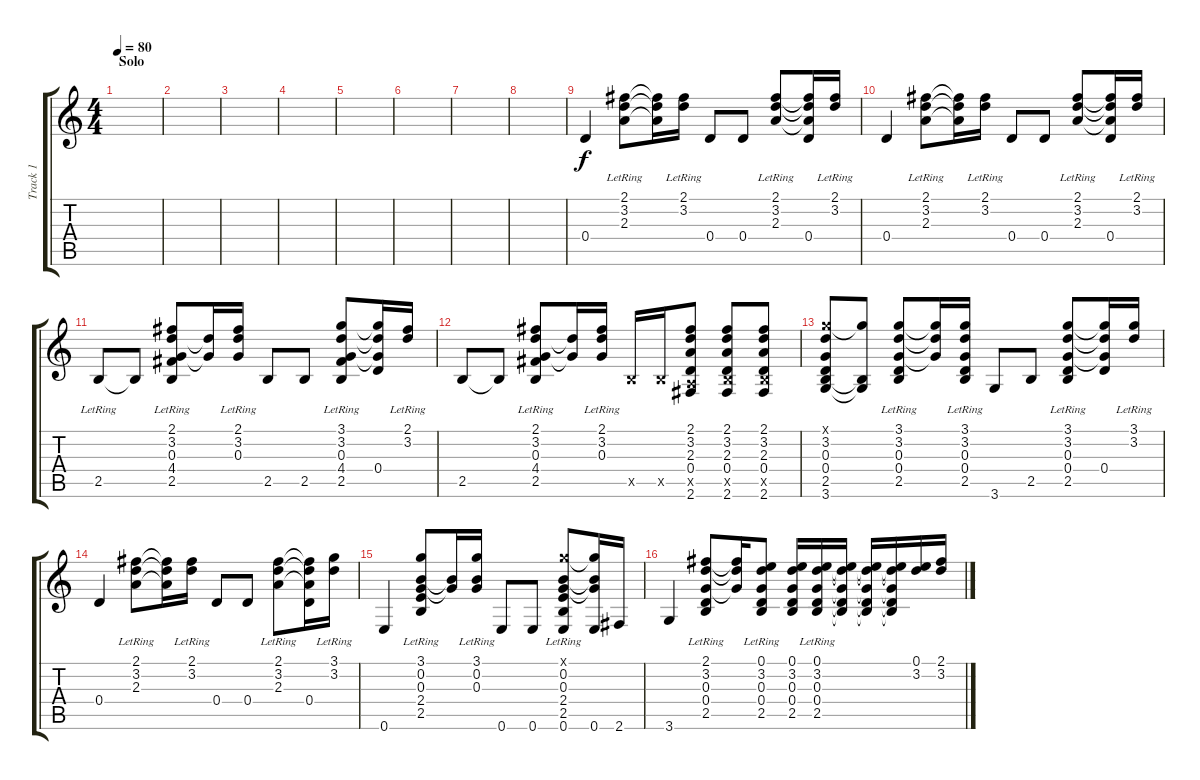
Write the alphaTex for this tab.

\track ("Track 1" "Track 1") {instrument acousticguitarsteel}
\staff {score tabs}
\tuning (E4 B3 G3 D3 A2 E2) {hide}
\ts (4 4)
\section ("" "Solo")
\tempo 80
\clef g2
\ks c
|
|
|
|
|
|
|
|
0.4.4 (2.1{lr} 3.2{lr} 2.3{lr}).8 (2.1{t} 3.2{t} 2.3{t}).16 (2.1{lr} 3.2{lr}).16 0.4.8 0.4.8 (2.1{lr} 3.2{lr} 2.3{lr}).8 (2.1{t} 3.2{t} 2.3{t} 0.4).16 (2.1{lr} 3.2{lr}).16 |
0.4.4 (2.1{lr} 3.2{lr} 2.3{lr}).8 (2.1{t} 3.2{t} 2.3{t}).16 (2.1{lr} 3.2{lr}).16 0.4.8 0.4.8 (2.1{lr} 3.2{lr} 2.3{lr}).8 (2.1{t} 3.2{t} 2.3{t} 0.4).16 (2.1{lr} 3.2{lr}).16 |
2.5{lr}.8 2.5{t}.8 (2.1{lr} 3.2{lr} 0.3{lr} 4.4 2.5).8 (3.2{t} 0.3{t}).16 (2.1{lr} 3.2{lr} 0.3).16 2.5.8 2.5.8 (3.1{lr} 3.2{lr} 0.3{lr} 4.4 2.5).8 (3.1{t} 3.2{t} 0.3{t} 0.4).16 (2.1{lr} 3.2{lr}).16 |
2.5.8 2.5{t}.8 (2.1{lr} 3.2{lr} 0.3{lr} 4.4 2.5).8 (3.2{t} 0.3{t}).16 (2.1{lr} 3.2{lr} 0.3).16 2.5{x}.16 2.5{x}.16 (2.1 3.2 2.3 0.4 0.5{x} 2.6).8 (2.1 3.2 2.3 0.4 2.5{x} 2.6).8 (2.1 3.2 2.3 0.4 2.5{x} 2.6).8 |
(3.1{x} 3.2 0.3 0.4 2.5 3.6).8 (3.1{t} 2.5{t} 3.6{t}).8 (3.1{lr} 3.2{lr} 0.3{lr} 0.4 2.5).8 (3.1{t} 3.2{t} 0.3{t}).16 (3.1{lr} 3.2{lr} 0.3 0.4 2.5).16 3.6.8 2.5.8 (3.1{lr} 3.2{lr} 0.3{lr} 0.4 2.5).8 (3.1{t} 3.2{t} 0.3{t} 0.4).16 (3.1{lr} 3.2{lr}).16 |
0.4.4 (2.1{lr} 3.2{lr} 2.3{lr}).8 (2.1{t} 3.2{t} 2.3{t}).16 (2.1{lr} 3.2{lr}).16 0.4.8 0.4.8 (2.1{lr} 3.2{lr} 2.3{lr}).8 (2.1{t} 3.2{t} 2.3{t} 0.4).16 (3.1{lr} 3.2{lr}).16 |
0.6.4 (3.1{lr} 0.2{lr} 0.3{lr} 2.4 2.5).8 (0.2{t} 0.3{t}).16 (3.1{lr} 0.2{lr} 0.3).16 0.6.8 0.6.8 (3.1{x} 0.2{lr} 0.3{lr} 2.4 2.5 0.6).8 (3.1{t} 0.2{t} 0.3{t} 0.6).16 2.6.16 |
3.6.4 (2.1{lr} 3.2{lr} 0.3{lr} 0.4 2.5).8 (2.1{t} 3.2{t} 0.3{t}).16 (0.1{lr} 3.2{lr} 0.3 0.4 2.5).8 (0.1 3.2 0.3 0.4 2.5).16 (0.1{lr} 3.2{lr} 0.3{lr} 0.4{lr} 2.5{lr}).16 (0.1{t} 3.2{t} 0.3{t} 0.4{t} 2.5{t}).16 (0.1{t} 3.2{t} 0.3{t} 0.4{t} 2.5{t}).16 (0.1{t} 3.2{t} 0.3{t} 0.4{t} 2.5{t}).16 (0.1 3.2).16 (2.1 3.2).16
